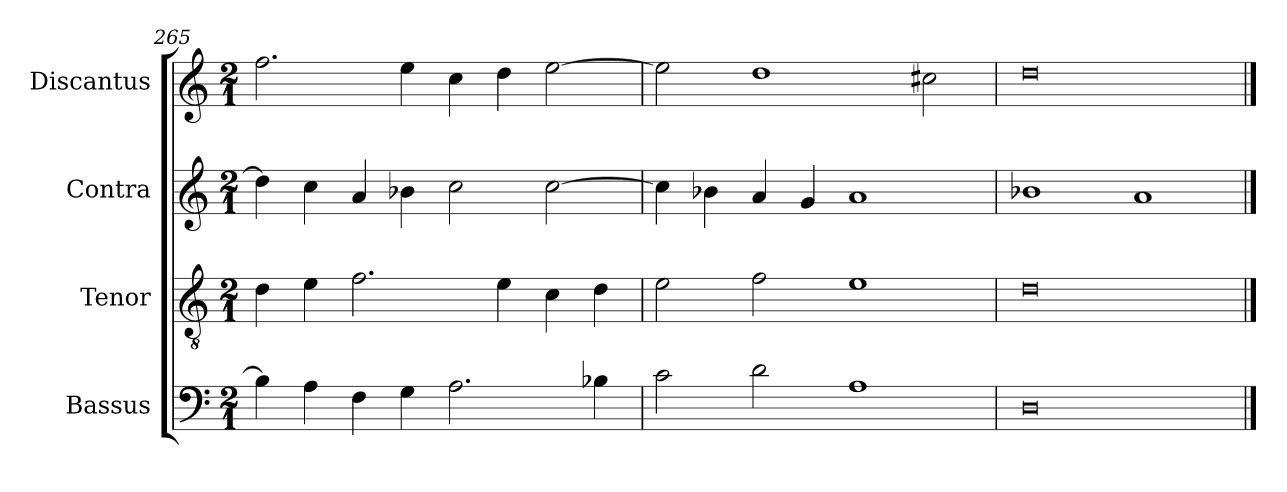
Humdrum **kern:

**kern	**kern	**kern	**kern
*part4	*part3	*part2	*part1
*staff4	*staff3	*staff2	*staff1
*I"Bassus	*I"Tenor	*I"Contra	*I"Discantus
*I'B	*I'T	*I'C	*I'D
*clefF4	*clefGv2	*clefG2	*clefG2
*k[]	*k[]	*k[]	*k[]
*M2/1	*M2/1	*M2/1	*M2/1
=265	=265	=265	=265
4B-\]	4d\	4dd\]	2.ff\
4A\	4e\	4cc\	.
4F\	2.f\	4a/	.
4G\	.	4b-X\	4ee\
2.A\	.	2cc\	4cc\
.	4e\	.	4dd\
.	4c\	[2cc\	[2ee\
4B-X\	4d\	.	.
=266	=266	=266	=266
2c\	2e\	4cc\]	2ee\]
.	.	4b-X\	.
2d\	2f\	4a/	1dd
.	.	4g/	.
1A	1e	1a	.
.	.	.	2cc#X\
=267	=267	=267	=267
0D	0d	1b-X	0dd
.	.	1a	.
==	==	==	==
*-	*-	*-	*-
